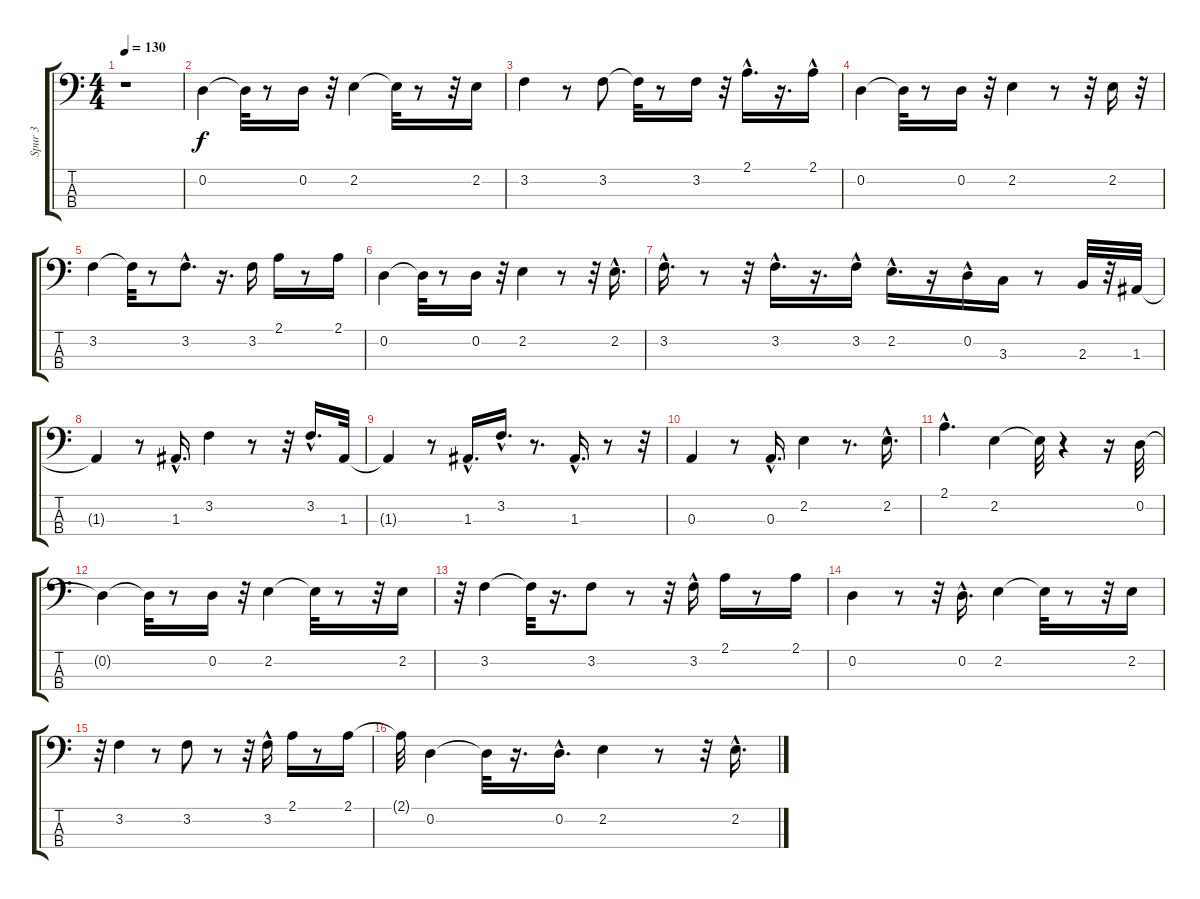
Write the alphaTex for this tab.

\track ("Spur 3" "Spur 3") {instrument fretlessbass}
\staff {score tabs}
\tuning (G2 D2 A1 E1) {hide}
\ts (4 4)
\tempo 130
\clef f4
\ks c
r.1{dy f} |
0.2.4 0.2{t}.32 r.8 0.2.16 r.32 2.2.4 2.2{t}.32 r.8 r.32 2.2.16 |
3.2.4 r.8 3.2.8 3.2{t}.32 r.8 3.2.16 r.32 2.1{hac}.16{d} r.16{d} 2.1{hac}.16 |
0.2.4 0.2{t}.32 r.8 0.2.16 r.32 2.2.4 r.8 r.32 2.2.16 r.32 |
3.2.4 3.2{t}.32 r.8 3.2{hac}.8{d} r.16{d} 3.2.16 2.1.16 r.8 2.1.16 |
0.2.4 0.2{t}.32 r.8 0.2.16 r.32 2.2.4 r.8 r.32 2.2{hac}.16{d} |
3.2{hac}.16{d} r.8 r.32 3.2{hac}.16{d} r.16{d} 3.2{hac}.16 2.2{hac}.16{d} r.16 0.2{hac}.16 3.3.16 r.8 2.3.32 r.32 1.3.32 |
1.3{t}.4 r.8 1.3{hac}.16{d} 3.2.4 r.8 r.32 3.2{hac}.16{d} 1.3.32 |
1.3{t}.4 r.8 1.3{hac}.16{d} 3.2{hac}.16{d} r.8{d} 1.3{hac}.16{d} r.8 r.32 |
0.3.4 r.8 0.3{hac}.16{d} 2.2.4 r.8{d} 2.2{hac}.16{d} |
2.1{hac}.4{d} 2.2.4 2.2{t}.32 r.4 r.16 0.2.32 |
0.2{t}.4 0.2{t}.32 r.8 0.2.16 r.32 2.2.4 2.2{t}.32 r.8 r.32 2.2.16 |
r.32 3.2.4 3.2{t}.32 r.16{d} 3.2.8 r.8 r.32 3.2{hac}.16 2.1.16 r.8 2.1.16 |
0.2.4 r.8 r.32 0.2{hac}.16{d} 2.2.4 2.2{t}.32 r.8 r.32 2.2.16 |
r.32 3.2.4 r.8 3.2.8 r.8 r.32 3.2{hac}.16 2.1.16 r.8 2.1.16 |
2.1{t}.32 0.2.4 0.2{t}.32 r.16{d} 0.2{hac}.16{d} 2.2.4 r.8 r.32 2.2{hac}.16{d}
